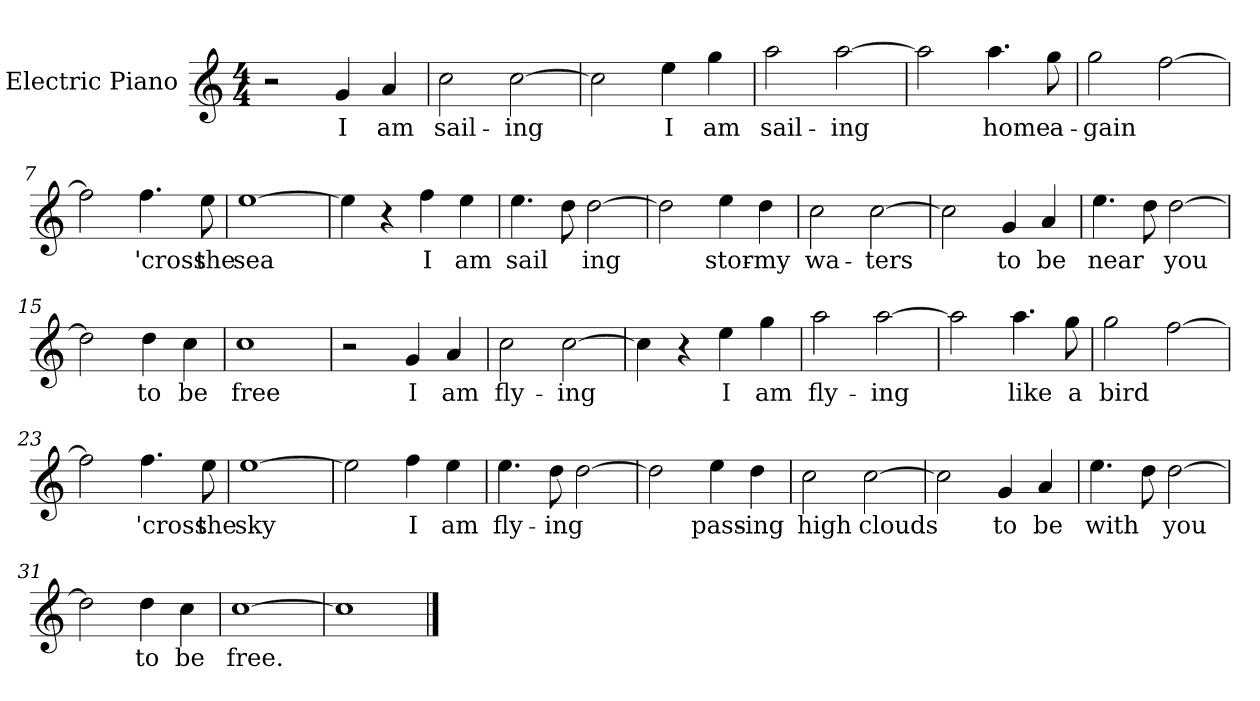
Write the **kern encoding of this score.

**kern	**text
*part1	*part1
*staff1	*staff1
*I"Electric Piano	*
*I'E.Pno	*
*clefG2	*
*k[]	*
*C:	*
*M4/4	*
=1	=1
2r	.
4g/	I
4a/	am
=2	=2
2cc\	sail-
[2cc\	-ing
=3	=3
2cc\]	.
4ee\	I
4gg\	am
=4	=4
2aa\	sail-
[2aa\	-ing
=5	=5
2aa\]	.
4.aa\	home
8gg\	a-
=6	=6
2gg\	-gain
[2ff\	.
=7	=7
2ff\]	.
4.ff\	'cross
8ee\	the
!!LO:LB:g=z
=8	=8
[1ee	sea
=9	=9
4ee\]	.
4r	.
4ff\	I
4ee\	am
=10	=10
4.ee\	-sail
8dd\	.
[2dd\	ing
=11	=11
2dd\]	.
4ee\	stor-
4dd\	-my
=12	=12
2cc\	wa-
[2cc\	-ters
=13	=13
2cc\]	.
4g/	to
4a/	be
=14	=14
4.ee\	near
8dd\	.
[2dd\	you
!!LO:LB:g=z
=15	=15
2dd\]	.
4dd\	to
4cc\	be
=16	=16
1cc	free
=17	=17
2r	.
4g/	I
4a/	am
=18	=18
2cc\	fly-
[2cc\	-ing
=19	=19
4cc\]	.
4r	.
4ee\	I
4gg\	am
=20	=20
2aa\	fly-
[2aa\	-ing
=21	=21
2aa\]	.
4.aa\	like
8gg\	a
=22	=22
2gg\	bird
[2ff\	.
!!LO:LB:g=z
=23	=23
2ff\]	.
4.ff\	'cross
8ee\	the
=24	=24
[1ee	sky
=25	=25
2ee\]	.
4ff\	I
4ee\	am
=26	=26
4.ee\	fly-
8dd\	-ing
[2dd\	.
=27	=27
2dd\]	.
4ee\	pass-
4dd\	-ing
=28	=28
2cc\	high
[2cc\	clouds
=29	=29
2cc\]	.
4g/	to
4a/	be
!!LO:LB:g=z
=30	=30
4.ee\	with
8dd\	.
[2dd\	you
=31	=31
2dd\]	.
4dd\	to
4cc\	be
=32	=32
[1cc	free.
=33	=33
1cc]	.
==	==
*-	*-
